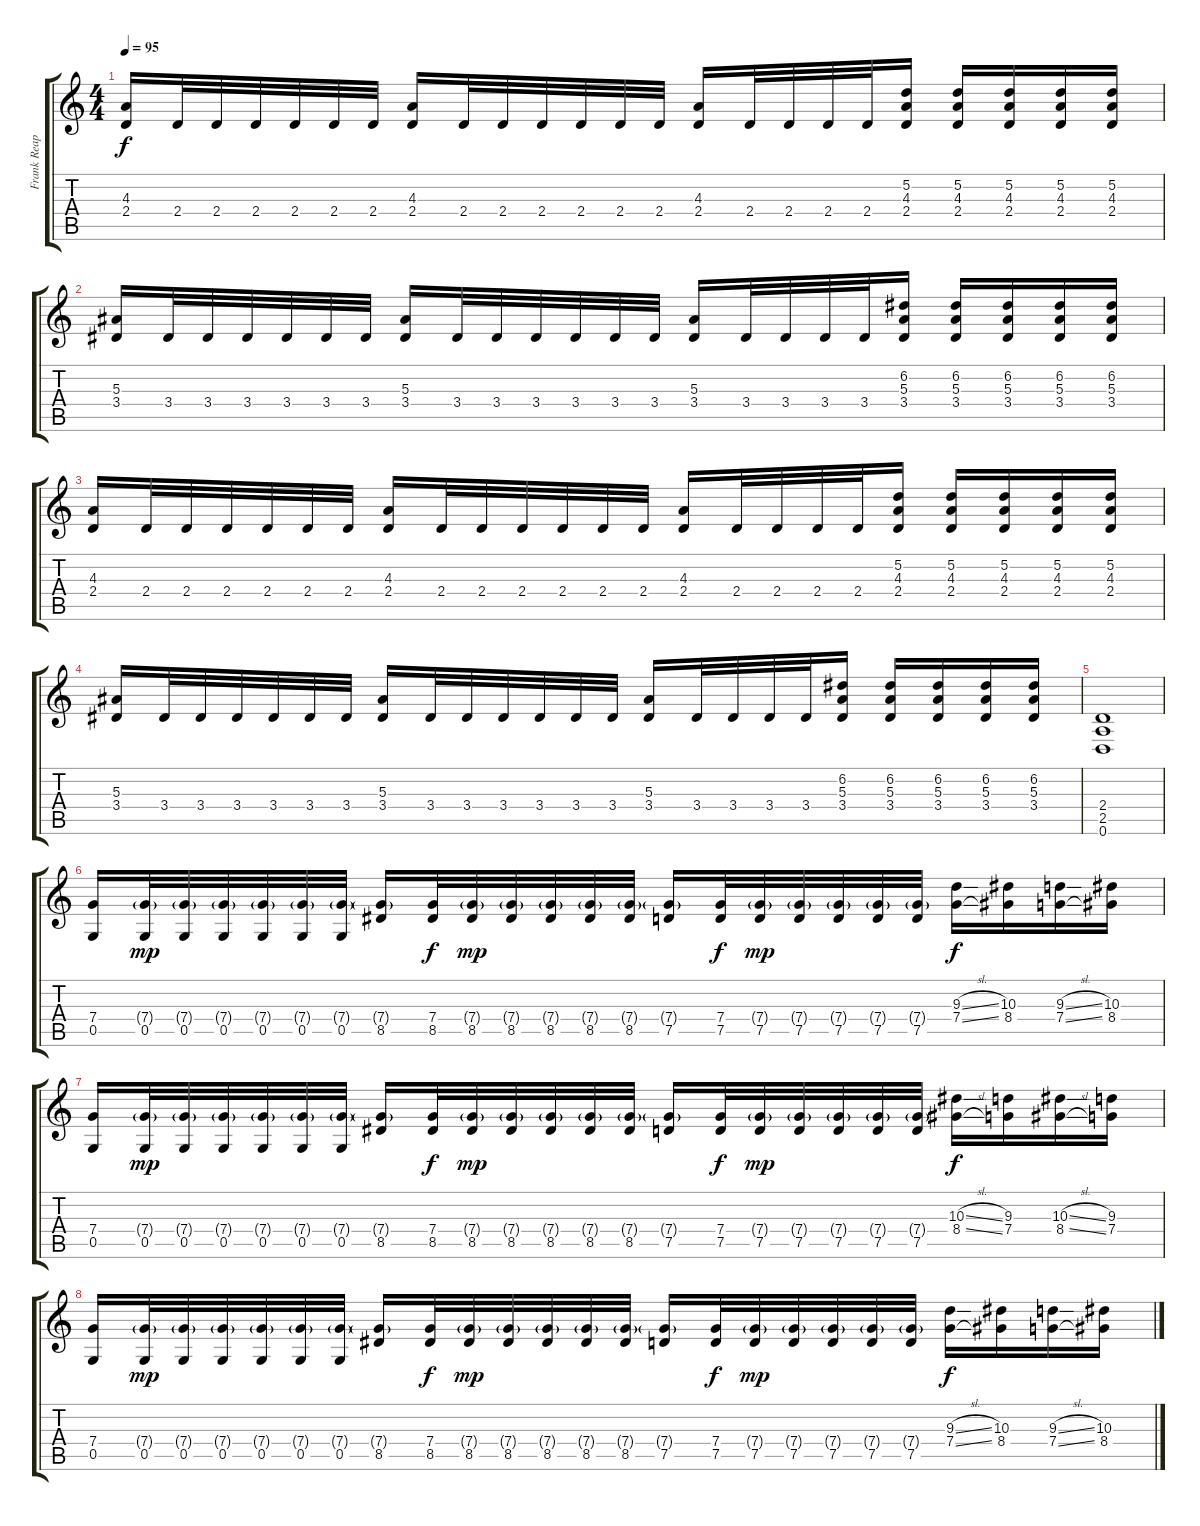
\track ("Frank Reaper" "Frank Reap") {instrument overdrivenguitar}
\staff {score tabs}
\tuning (D4 A3 F3 C3 G2 D2) {hide}
\ts (4 4)
\tempo 95
\clef g2
\ks c
(4.3 2.4).16{dy f} 2.4.32 2.4.32 2.4.32 2.4.32 2.4.32 2.4.32 (4.3 2.4).16 2.4.32 2.4.32 2.4.32 2.4.32 2.4.32 2.4.32 (4.3 2.4).16 2.4.32 2.4.32 2.4.32 2.4.32 (5.2 4.3 2.4).16 (5.2 4.3 2.4).16 (5.2 4.3 2.4).16 (5.2 4.3 2.4).16 (5.2 4.3 2.4).16 |
(5.3 3.4).16 3.4.32 3.4.32 3.4.32 3.4.32 3.4.32 3.4.32 (5.3 3.4).16 3.4.32 3.4.32 3.4.32 3.4.32 3.4.32 3.4.32 (5.3 3.4).16 3.4.32 3.4.32 3.4.32 3.4.32 (6.2 5.3 3.4).16 (6.2 5.3 3.4).16 (6.2 5.3 3.4).16 (6.2 5.3 3.4).16 (6.2 5.3 3.4).16 |
(4.3 2.4).16 2.4.32 2.4.32 2.4.32 2.4.32 2.4.32 2.4.32 (4.3 2.4).16 2.4.32 2.4.32 2.4.32 2.4.32 2.4.32 2.4.32 (4.3 2.4).16 2.4.32 2.4.32 2.4.32 2.4.32 (5.2 4.3 2.4).16 (5.2 4.3 2.4).16 (5.2 4.3 2.4).16 (5.2 4.3 2.4).16 (5.2 4.3 2.4).16 |
(5.3 3.4).16 3.4.32 3.4.32 3.4.32 3.4.32 3.4.32 3.4.32 (5.3 3.4).16 3.4.32 3.4.32 3.4.32 3.4.32 3.4.32 3.4.32 (5.3 3.4).16 3.4.32 3.4.32 3.4.32 3.4.32 (6.2 5.3 3.4).16 (6.2 5.3 3.4).16 (6.2 5.3 3.4).16 (6.2 5.3 3.4).16 (6.2 5.3 3.4).16 |
(2.4 2.5 0.6).1 |
(7.4 0.5).16 (7.4{g} 0.5).32{dy mp} (7.4{g} 0.5).32 (7.4{g} 0.5).32 (7.4{g} 0.5).32 (7.4{g} 0.5).32 (7.4{g} 0.5).32 (7.4{g} 8.5).16 (7.4 8.5).32{dy f} (7.4{g} 8.5).32{dy mp} (7.4{g} 8.5).32 (7.4{g} 8.5).32 (7.4{g} 8.5).32 (7.4{g} 8.5).32 (7.4{g} 7.5).16 (7.4 7.5).32{dy f} (7.4{g} 7.5).32{dy mp} (7.4{g} 7.5).32 (7.4{g} 7.5).32 (7.4{g} 7.5).32 (7.4{g} 7.5).32 (9.3{sl} 7.4{sl}).16{dy f} (10.3 8.4).16 (9.3{sl} 7.4{sl}).16 (10.3 8.4).16 |
(7.4 0.5).16 (7.4{g} 0.5).32{dy mp} (7.4{g} 0.5).32 (7.4{g} 0.5).32 (7.4{g} 0.5).32 (7.4{g} 0.5).32 (7.4{g} 0.5).32 (7.4{g} 8.5).16 (7.4 8.5).32{dy f} (7.4{g} 8.5).32{dy mp} (7.4{g} 8.5).32 (7.4{g} 8.5).32 (7.4{g} 8.5).32 (7.4{g} 8.5).32 (7.4{g} 7.5).16 (7.4 7.5).32{dy f} (7.4{g} 7.5).32{dy mp} (7.4{g} 7.5).32 (7.4{g} 7.5).32 (7.4{g} 7.5).32 (7.4{g} 7.5).32 (10.3{sl} 8.4{sl}).16{dy f} (9.3 7.4).16 (10.3{sl} 8.4{sl}).16 (9.3 7.4).16 |
(7.4 0.5).16 (7.4{g} 0.5).32{dy mp} (7.4{g} 0.5).32 (7.4{g} 0.5).32 (7.4{g} 0.5).32 (7.4{g} 0.5).32 (7.4{g} 0.5).32 (7.4{g} 8.5).16 (7.4 8.5).32{dy f} (7.4{g} 8.5).32{dy mp} (7.4{g} 8.5).32 (7.4{g} 8.5).32 (7.4{g} 8.5).32 (7.4{g} 8.5).32 (7.4{g} 7.5).16 (7.4 7.5).32{dy f} (7.4{g} 7.5).32{dy mp} (7.4{g} 7.5).32 (7.4{g} 7.5).32 (7.4{g} 7.5).32 (7.4{g} 7.5).32 (9.3{sl} 7.4{sl}).16{dy f} (10.3 8.4).16 (9.3{sl} 7.4{sl}).16 (10.3 8.4).16
